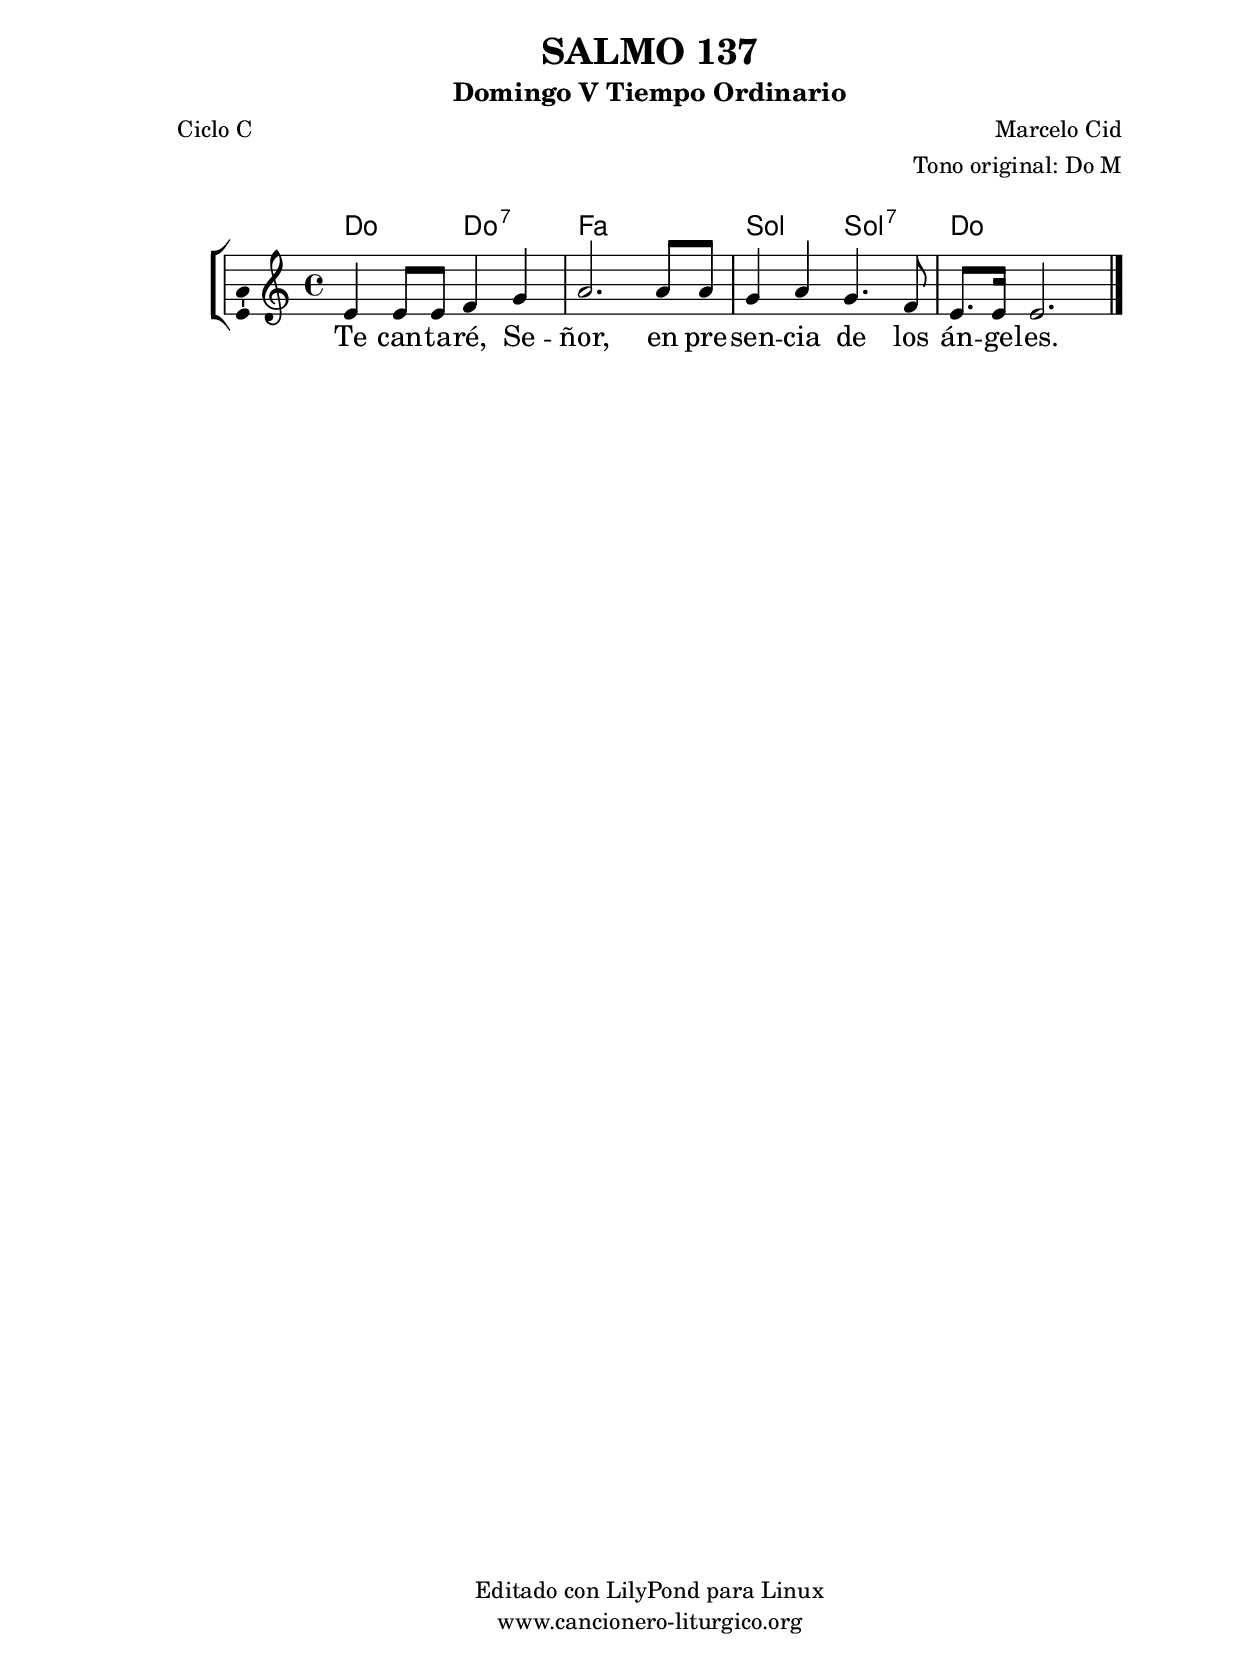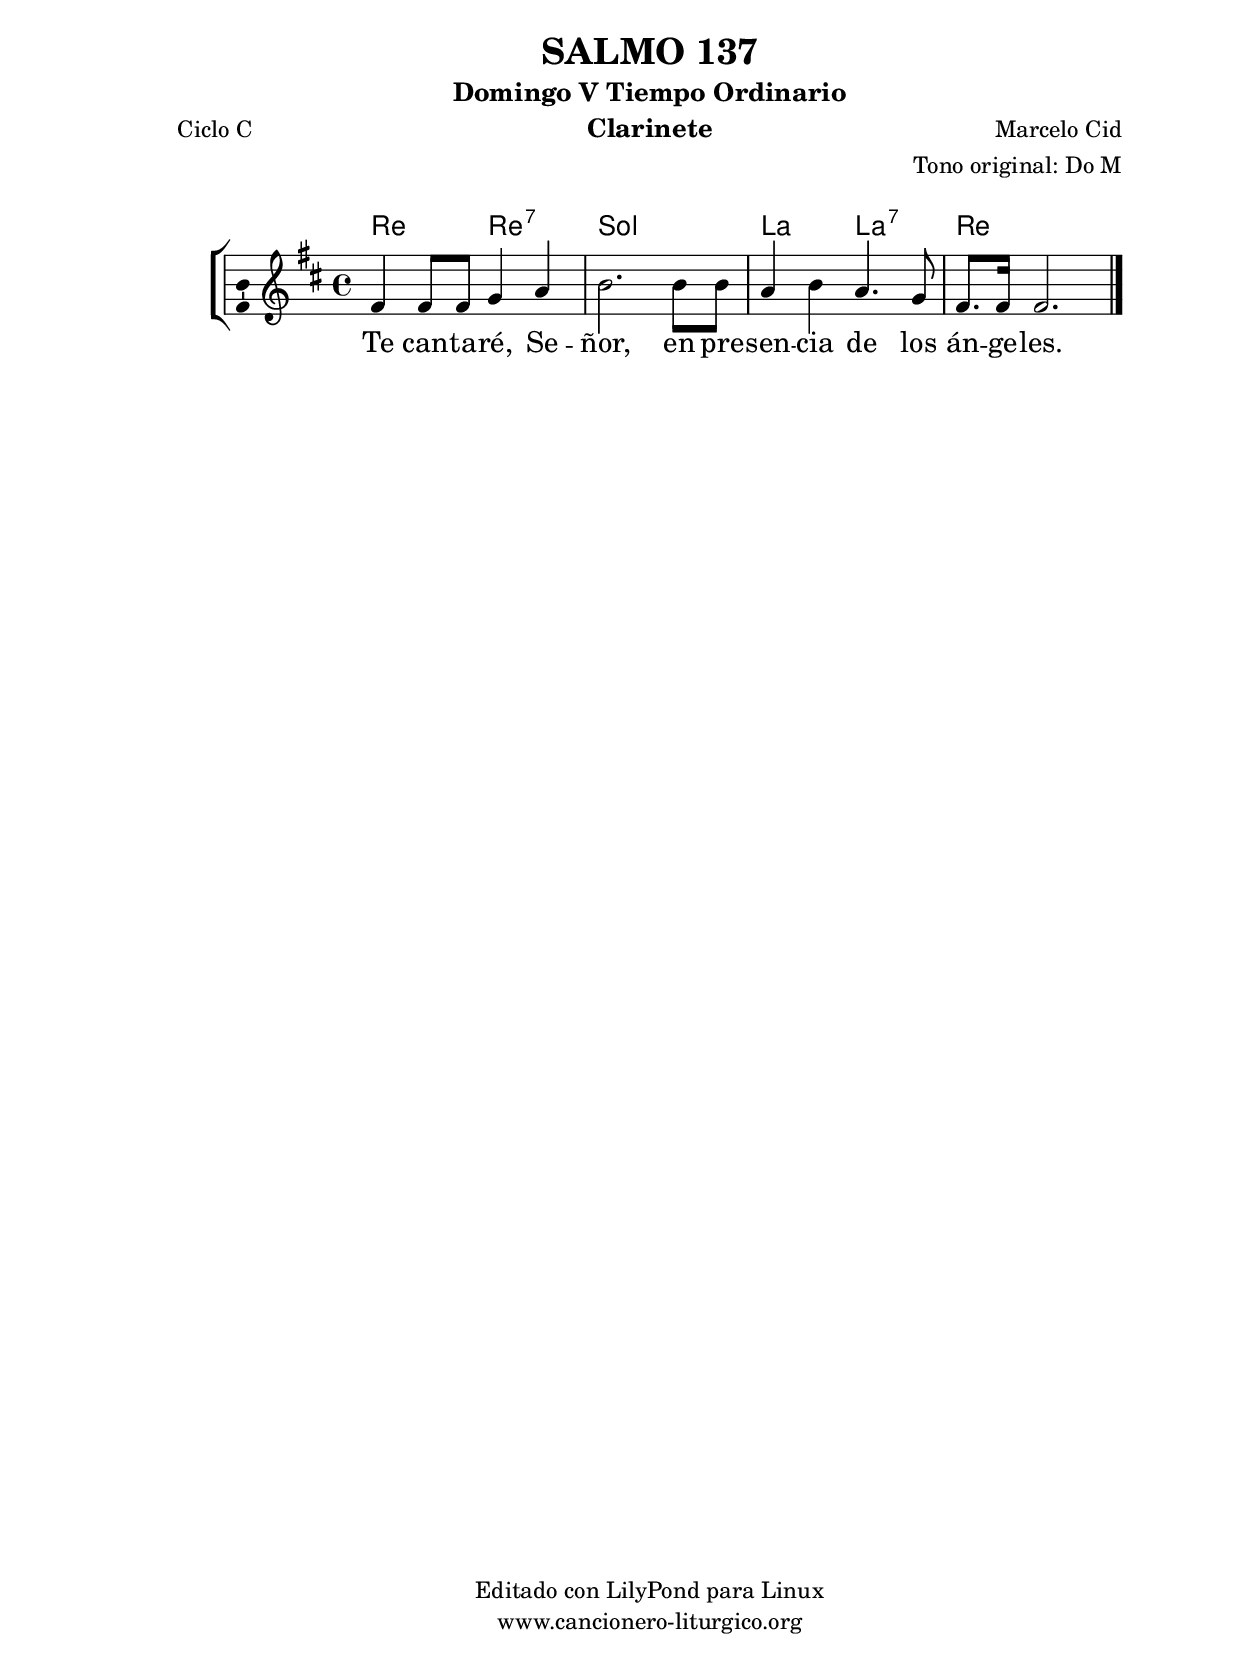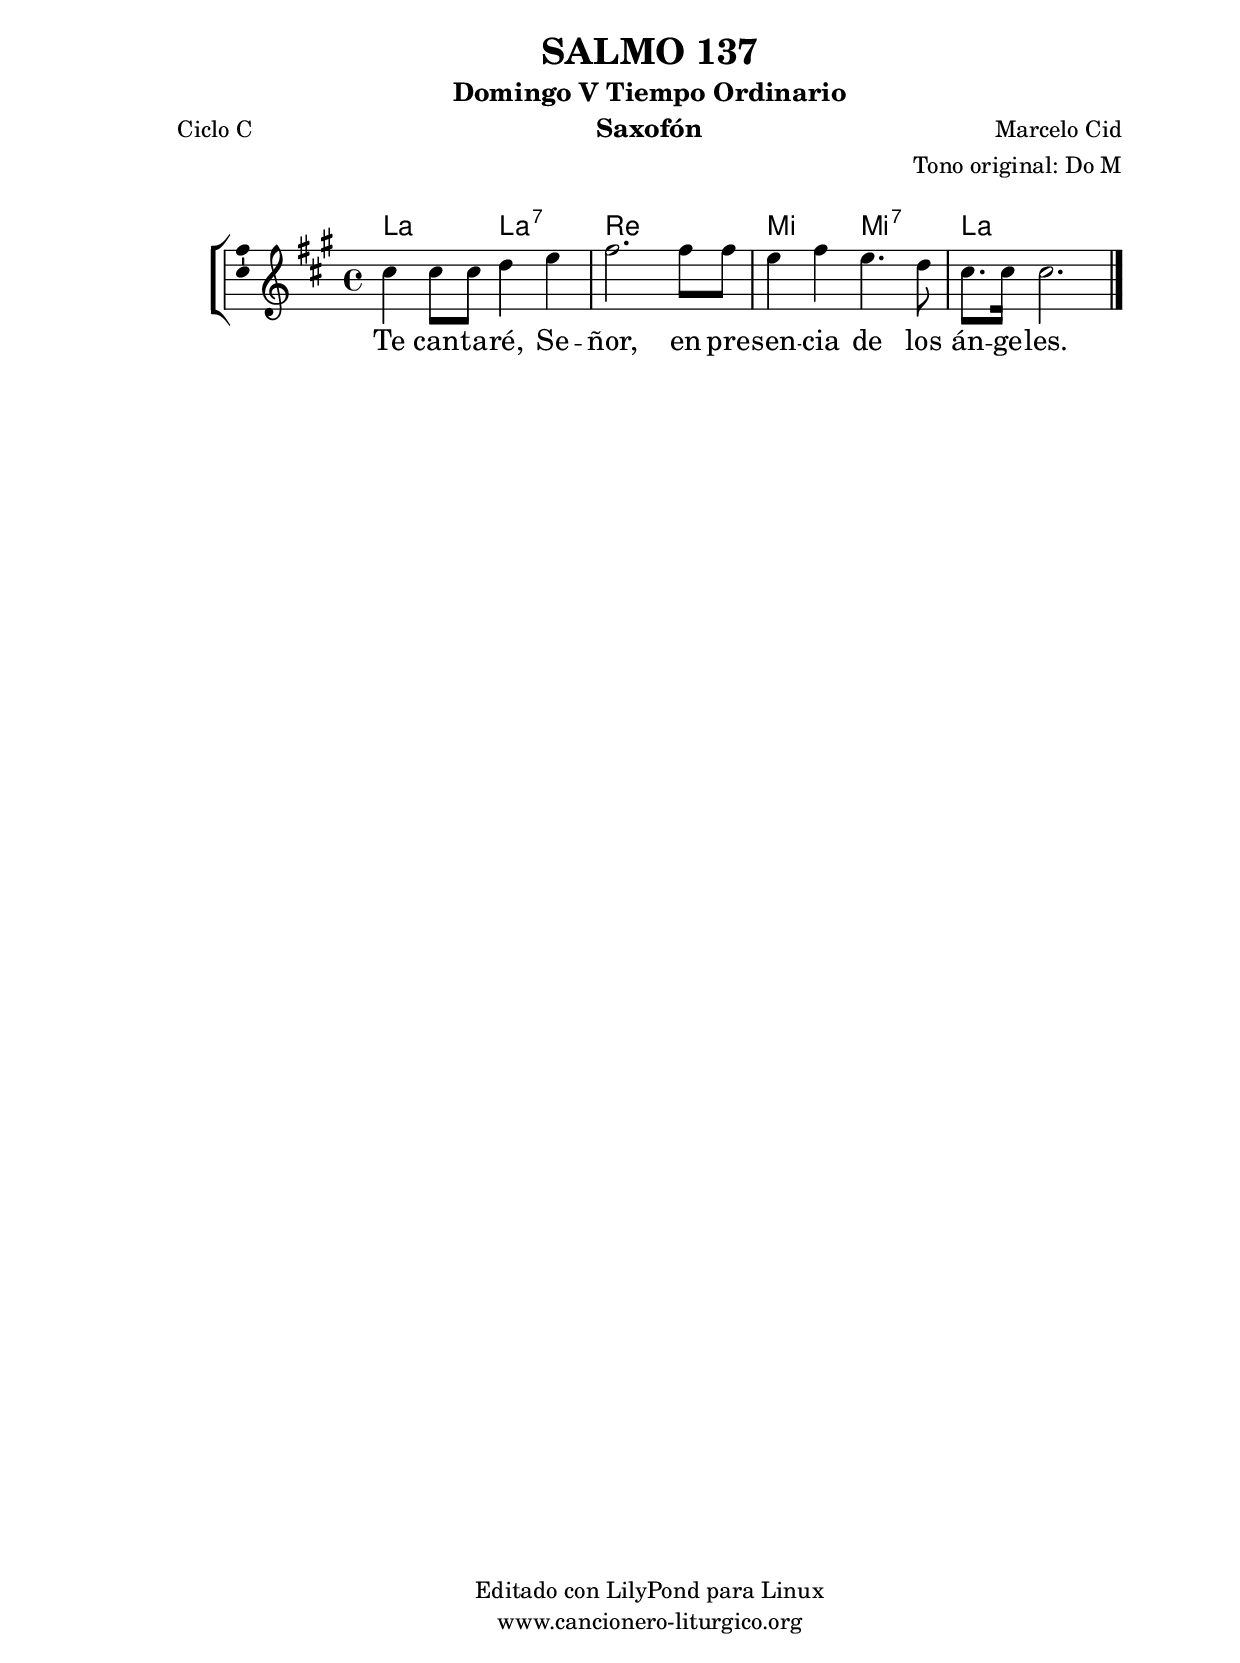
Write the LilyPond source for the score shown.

%
%para convertir .midi en .wav:
%timidity filename.midi -Ow -o finename.wav
%
%
%Para convertir de .wav a .mp3:
%lame -h -m j filename.wav
%
%
%para escuchar el midi:
%timidity nombrefichero.midi
%


%versión de lilypond para la que se ha escrito esta partitura:
\version "2.16.0"

	%Tamaño papel
	#(set-default-paper-size "a4")
	%Tamaño partitura
	#(set-global-staff-size 20)
	%No responde al pulsar sobre una nota
	#(ly:set-option 'point-and-click #f)

%parámetros del encabezamiento:
\header {
	title = "SALMO 137"
	subtitle = "Domingo V Tiempo Ordinario"
	composer = "Marcelo Cid"
	poet = "Ciclo C"
	meter = ""
	arranger = "Tono original: Do M"
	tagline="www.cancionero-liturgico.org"
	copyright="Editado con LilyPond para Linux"
	tiempo = "Ordinario"
	usos = "Salmo"
	letra = "Te cantaré, Señor, en presencia de los ángeles."
	}

%parámetros asociados al papel:
\paper  {
	oddHeaderMarkup = \markup {\fill-line { \on-the-fly #not-first-page \fromproperty #'header:title \on-the-fly #not-first-page \fromproperty #'header:composer }}
	evenHeaderMarkup = \markup {\fill-line { \fromproperty #'header:composer \fromproperty #'header:title }}
	#(set-paper-size "a4")
	print-page-number = ##f
	first-page-number = 1
	print-first-page-number = ##f
%	head-separation = 3.0 \cm
	top-margin = 2.0 \cm
	bottom-margin = 0.5\cm
%%%	bottom-margin = -1.0\cm
	left-margin = 3.0 \cm
	line-width = 16.0 \cm 
	indent = 8\mm
	interscoreline = 2.\mm
	between-system-space = 15\mm
%	para que las partituras no llenen la hoja:
	ragged-bottom = ##t
%	idem para la última hoja:
	ragged-last-bottom = ##f
%	para que las partituras llenen el ancho del papel:
	ragged-last = ##f
	after-title-space = 2.5 \cm
%page-count=1
%system-count=8

	%Flexible Vertical Spacing
%	markup-markup-spacing =
%	#'((basic-distance . 15) (minimum-distance . 15) (padding . 3))
	markup-system-spacing =
	#'((basic-distance . 15) (minimum-distance . 15) (padding . 3))
	system-system-spacing =
	#'((basic-distance . 15) (minimum-distance . 15) (padding . 3))
	score-system-spacing =
	#'((basic-distance . 15) (minimum-distance . 15) (padding . 5))
%	top-system-spacing = % header
%	#'((basic-distance . 8) (minimum-distance . 0) (padding . 3))
%	top-markup-spacing =
%	#'((basic-distance . 20) (minimum-distance . 20) (padding . 3))
	last-bottom-spacing = % footer
	#'((basic-distance . 5) (minimum-distance . 5) (padding . 3))
%	score-markup-spacing =
%	#'((basic-distance . 16) (minimum-distance . 13) (padding . 3))

	}


%parámetros que afectan a toda la partitura:
global =  {
	%clave de sol (G):
	\clef G
	%armadura:
%	\transpose  d c
	\key c \major
	\tempo 4=76
	\set Score.tempoHideNote = ##t
	}


acordes = {
	\italianChords
	\chordmode {
%	\transpose  d c
{
c2 c:7 f1 g2 g:7 c1

	}
	}
}


melodia = 
%	\transpose  d c
{
	\relative c'{
\time 4/4
e4 e8 e f4 g
a2. a8 a
g4 a g4. f8
e8. e16 e2.

	\bar "|."
	}
	}


texto = \lyricmode {
Te can -- ta -- ré, Se -- ñor,
en pre -- sen -- cia de los án -- ge -- les.
	}


acordesStaff = \context ChordNames = acordesStaff <<
	\set chordChanges = ##t
	\acordes
	>>


vozStaff = \context Voice = vozStaff
\with {\consists "Ambitus_engraver"}
<<
%	\set Staff.instrumentName = ""
%	\set Staff.shortInstrumentName = ""
%	\set Staff.midiInstrument = #"clarinet"
%	\set Staff.midiInstrument = #"cello"
%	\set Staff.midiInstrument = #"flute"
	\set Staff.midiInstrument = #"electric guitar (jazz)"
%	\set Staff.midiInstrument = #"english horn"
%	\set Staff.midiInstrument = #"violin"
%	\set Staff.midiInstrument = #"glockenspiel"
	\set Staff.midiMinimumVolume = #0.7
	\set Staff.midiMaximumVolume = #0.9
	\global
	\melodia
	>>


textoStaff = \context Lyrics = textoStaff <<
	\lyricsto vozStaff \texto
	>>

\book {
	\score {
		\context ChoirStaff {
			\override StaffGroup.SystemStartBracket #'collapse-height = #1
			\override Score.SystemStartBar #'collapse-height = #1
			<<
			\acordesStaff
			\vozStaff
			\textoStaff
			>>
			}
		\layout {
	    		\context {
				\Lyrics
				\override LyricText #'font-size = #2
				}
	   		 \context {
				\Score
				%fontSize = #3
				\override StaffSymbol #'staff-space = #(magstep +3)
				%\override Beam #'thickness = #0.55
				%\override SpacingSpanner #'spacing-increment = #1.0
				%\override Slur #'height-limit = #1.5
				}
			}
		}
	\score {
		\unfoldRepeats
		\context ChoirStaff {
			<<
			\acordesStaff
			\vozStaff
			>>
			}
		\midi {
	  		\context {
	  			\Score
				tempoWholesPerMinute = #(ly:make-moment 70 4)
				}
			}
		}
	}

%Partitura para clarinete
#(define output-suffix "C")
\book {
	\header{
		instrument = "Clarinete"
		}
	\score {
		\context ChoirStaff {
			\override StaffGroup.SystemStartBracket #'collapse-height = #1
			\override Score.SystemStartBar #'collapse-height = #1
\transpose c d
			<<
			\acordesStaff
			\vozStaff
			\textoStaff
			>>
			}
		\layout {
	    		\context {
				\Lyrics
				\override LyricText #'font-size = #2
				}
	   		 \context {
				\Score
				%fontSize = #3
				\override StaffSymbol #'staff-space = #(magstep +3)
				%\override Beam #'thickness = #0.55
				%\override SpacingSpanner #'spacing-increment = #1.0
				%\override Slur #'height-limit = #1.5
				}
			}
		}
	}

%Partitura para saxofón
#(define output-suffix "S")
\book {
	\header{
		instrument = "Saxofón"
		}
	\score {
		\context ChoirStaff {
			\override StaffGroup.SystemStartBracket #'collapse-height = #1
			\override Score.SystemStartBar #'collapse-height = #1
\transpose c a
			<<
			\acordesStaff
			\vozStaff
			\textoStaff
			>>
			}
		\layout {
	    		\context {
				\Lyrics
				\override LyricText #'font-size = #2
				}
	   		 \context {
				\Score
				%fontSize = #3
				\override StaffSymbol #'staff-space = #(magstep +3)
				%\override Beam #'thickness = #0.55
				%\override SpacingSpanner #'spacing-increment = #1.0
				%\override Slur #'height-limit = #1.5
				}
			}
		}
	}

